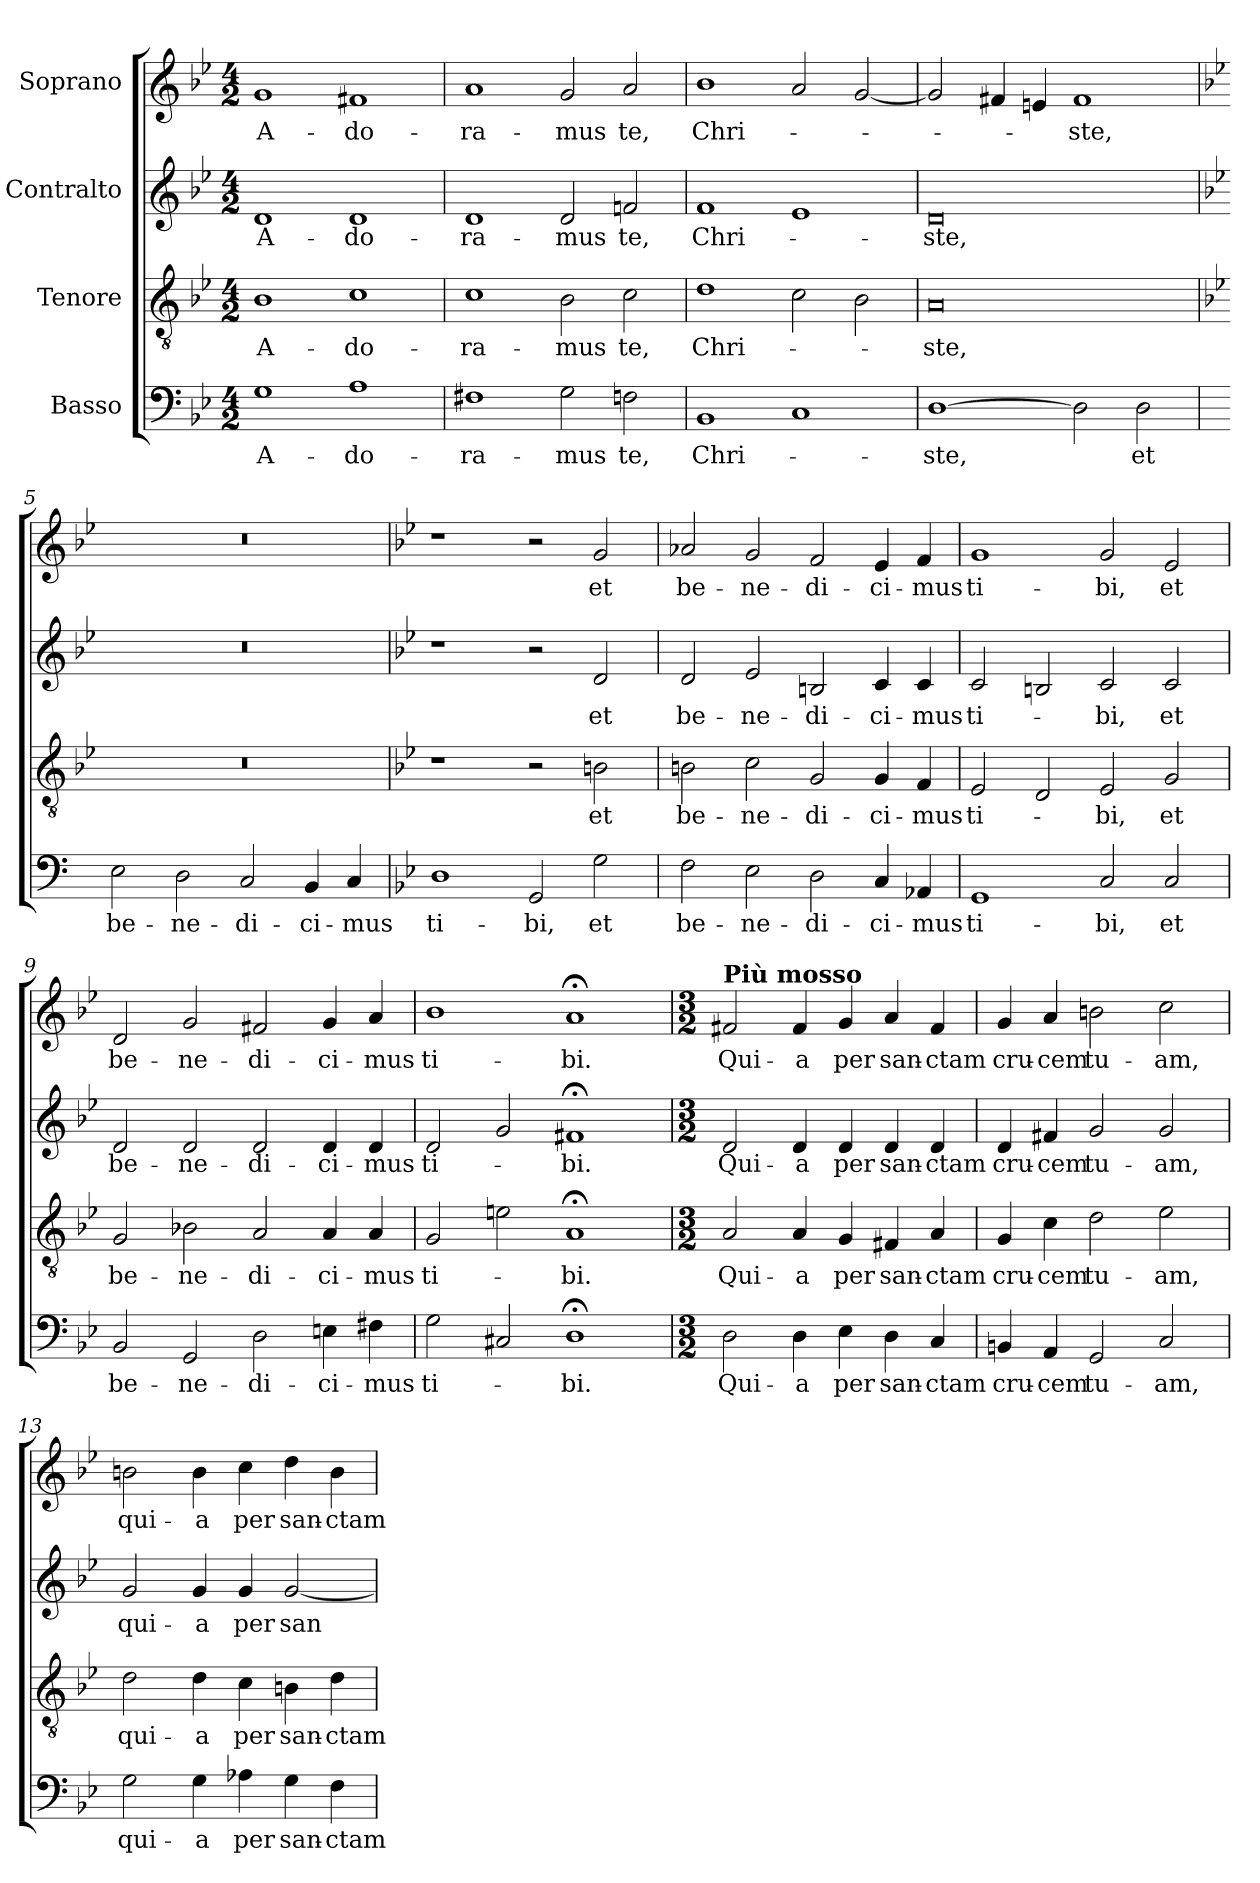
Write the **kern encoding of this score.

**kern	**text	**kern	**text	**kern	**text	**kern	**text
*part4	*part4	*part3	*part3	*part2	*part2	*part1	*part1
*staff4	*staff4	*staff3	*staff3	*staff2	*staff2	*staff1	*staff1
*I"Basso	*	*I"Tenore	*	*I"Contralto	*	*I"Soprano	*
!!LO:PB:g=z
*stria5	*	*stria5	*	*stria5	*	*stria5	*
*clefF4	*	*clefGv2	*	*clefG2	*	*clefG2	*
*k[b-e-]	*	*k[b-e-]	*	*k[b-e-]	*	*k[b-e-]	*
*B-:	*	*B-:	*	*B-:	*	*B-:	*
*M4/2	*	*M4/2	*	*M4/2	*	*M4/2	*
=1	=1	=1	=1	=1	=1	=1	=1
!	!LO:LY:b:cj	!	!LO:LY:b:cj	!	!LO:LY:b:cj	!	!LO:LY:b:cj
1G	A-	1B-	A-	1d	A-	1g	A-
!	!LO:LY:b:cj	!	!LO:LY:b:cj	!	!LO:LY:b:cj	!	!LO:LY:b:cj
1A	-do-	1c	-do-	1d	-do-	1f#X	-do-
=2	=2	=2	=2	=2	=2	=2	=2
!	!LO:LY:b	!	!LO:LY:b	!	!LO:LY:b	!	!LO:LY:b
1F#X	-ra-	1c	-ra-	1d	-ra-	1a	-ra-
!	!LO:LY:b:cj	!	!LO:LY:b:cj	!	!LO:LY:b:cj	!	!LO:LY:b:cj
2G\	-mus	2B-\	-mus	2d/	-mus	2g/	-mus
!	!LO:LY:b:cj	!	!LO:LY:b:cj	!	!LO:LY:b:cj	!	!LO:LY:b:cj
2Fn\	te,	2c\	te,	2fn/	te,	2a/	te,
=3	=3	=3	=3	=3	=3	=3	=3
!	!LO:LY:b:cj	!	!LO:LY:b:cj	!	!LO:LY:b:cj	!	!LO:LY:b:cj
1BB-	Chri-	1d	Chri-	1f	Chri-	1b-	Chri-
1C	.	2c\	.	1e-	.	2a/	.
.	.	2B-\	.	.	.	[<2g/	.
=4	=4	=4	=4	=4	=4	=4	=4
!	!LO:LY:b:cj	!	!LO:LY:b:cj	!	!LO:LY:b:cj	!	!
[>1D	-ste,	0A	-ste,	0d	-ste,	2g/]	.
.	.	.	.	.	.	4f#X/	.
.	.	.	.	.	.	4en/	.
!	!	!	!	!	!	!	!LO:LY:b:cj
2D\]	.	.	.	.	.	1f#	-ste,
!	!LO:LY:b:cj	!	!	!	!	!	!
2D\	et	.	.	.	.	.	.
=5	=5	=5	=5	=5	=5	=5	=5
*k[]	*	*	*	*	*	*	*
*C:	*	*	*	*	*	*	*
!	!LO:LY:b	!LO:N:vis=1	!	!LO:N:vis=1	!	!LO:N:vis=1	!
2E\	be-	0r	.	0r	.	0r	.
!	!LO:LY:b:cj	!	!	!	!	!	!
2D\	-ne-	.	.	.	.	.	.
!	!LO:LY:b:cj	!	!	!	!	!	!
2C/	-di-	.	.	.	.	.	.
!	!LO:LY:b:cj	!	!	!	!	!	!
4BB/	-ci-	.	.	.	.	.	.
!	!LO:LY:b:rj	!	!	!	!	!	!
4C/	-mus	.	.	.	.	.	.
!!LO:LB:g=z
=6	=6	=6	=6	=6	=6	=6	=6
*k[b-e-]	*	*	*	*	*	*	*
*B-:	*	*	*	*	*	*	*
!	!LO:LY:b:cj	!	!	!	!	!	!
1D	ti-	1r	.	1r	.	1r	.
!	!LO:LY:b:cj	!	!	!	!	!	!
2GG/	-bi,	2r	.	2r	.	2r	.
!	!LO:LY:b:cj	!	!LO:LY:b:cj	!	!LO:LY:b:cj	!	!LO:LY:b:cj
2G\	et	2Bn\	et	2d/	et	2g/	et
=7	=7	=7	=7	=7	=7	=7	=7
!	!LO:LY:b	!	!LO:LY:b	!	!LO:LY:b	!	!LO:LY:b
2F\	be-	2Bn\	be-	2d/	be-	2a-X/	be-
!	!LO:LY:b:cj	!	!LO:LY:b:cj	!	!LO:LY:b:cj	!	!LO:LY:b:cj
2E-\	-ne-	2c\	-ne-	2e-/	-ne-	2g/	-ne-
!	!LO:LY:b:cj	!	!LO:LY:b:cj	!	!LO:LY:b:cj	!	!LO:LY:b:cj
2D\	-di-	2G/	-di-	2Bn/	-di-	2f/	-di-
!	!LO:LY:b:cj	!	!LO:LY:b:cj	!	!LO:LY:b:cj	!	!LO:LY:b:cj
4C/	-ci-	4G/	-ci-	4c/	-ci-	4e-/	-ci-
!	!LO:LY:b:rj	!	!LO:LY:b:rj	!	!LO:LY:b:rj	!	!LO:LY:b:rj
4AA-X/	-mus	4F/	-mus	4c/	-mus	4f/	-mus
=8	=8	=8	=8	=8	=8	=8	=8
!	!LO:LY:b:cj	!	!LO:LY:b:cj	!	!LO:LY:b:cj	!	!LO:LY:b:cj
1GG	ti-	2E-/	ti-	2c/	ti-	1g	ti-
.	.	2D/	.	2Bn/	.	.	.
!	!LO:LY:b:cj	!	!LO:LY:b:cj	!	!LO:LY:b:cj	!	!LO:LY:b:cj
2C/	-bi,	2E-/	-bi,	2c/	-bi,	2g/	-bi,
!	!LO:LY:b:cj	!	!LO:LY:b:cj	!	!LO:LY:b:cj	!	!LO:LY:b:cj
2C/	et	2G/	et	2c/	et	2e-/	et
=9	=9	=9	=9	=9	=9	=9	=9
!	!LO:LY:b:cj	!	!LO:LY:b:cj	!	!LO:LY:b:cj	!	!LO:LY:b:cj
2BB-/	be-	2G/	be-	2d/	be-	2d/	be-
!	!LO:LY:b	!	!LO:LY:b	!	!LO:LY:b	!	!LO:LY:b
2GG/	-ne-	2B-X\	-ne-	2d/	-ne-	2g/	-ne-
!	!LO:LY:b:cj	!	!LO:LY:b:cj	!	!LO:LY:b:cj	!	!LO:LY:b:cj
2D\	-di-	2A/	-di-	2d/	-di-	2f#X/	-di-
!	!LO:LY:b:cj	!	!LO:LY:b:cj	!	!LO:LY:b:cj	!	!LO:LY:b:cj
4En\	-ci-	4A/	-ci-	4d/	-ci-	4g/	-ci-
!	!LO:LY:b:rj	!	!LO:LY:b:rj	!	!LO:LY:b:rj	!	!LO:LY:b:rj
4F#X\	-mus	4A/	-mus	4d/	-mus	4a/	-mus
=10	=10	=10	=10	=10	=10	=10	=10
!	!LO:LY:b:cj	!	!LO:LY:b:cj	!	!LO:LY:b:cj	!	!LO:LY:b:cj
2G\	ti-	2G/	ti-	2d/	ti-	1b-	ti-
2C#X/	.	2en\	.	2g/	.	.	.
!	!LO:LY:b:cj	!	!LO:LY:b:cj	!	!LO:LY:b:cj	!	!LO:LY:b:cj
1D;<	-bi.	1A;<	-bi.	1f#X;<	-bi.	1a;<	-bi.
!!LO:LB:g=z
=11	=11	=11	=11	=11	=11	=11	=11
*M3/2	*	*M3/2	*	*M3/2	*	*M3/2	*
!	!	!	!	!	!	!LO:TX:a:B:t=Più mosso	!
!	!LO:LY:b:cj	!	!LO:LY:b:cj	!	!LO:LY:b:cj	!	!LO:LY:b:cj
2D\	Qui-	2A/	Qui-	2d/	Qui-	2f#X/	Qui-
!	!LO:LY:b:cj	!	!LO:LY:b:cj	!	!LO:LY:b:cj	!	!LO:LY:b:cj
4D\	-a	4A/	-a	4d/	-a	4f#/	-a
!	!LO:LY:b:cj	!	!LO:LY:b:cj	!	!LO:LY:b:cj	!	!LO:LY:b:cj
4E-\	per	4G/	per	4d/	per	4g/	per
!	!LO:LY:b	!	!LO:LY:b	!	!LO:LY:b	!	!LO:LY:b
4D\	san-	4F#X/	san-	4d/	san-	4a/	san-
!	!LO:LY:b:cj	!	!LO:LY:b:cj	!	!LO:LY:b:cj	!	!LO:LY:b:cj
4C/	-ctam	4A/	-ctam	4d/	-ctam	4f#/	-ctam
=12	=12	=12	=12	=12	=12	=12	=12
!	!LO:LY:b	!	!LO:LY:b	!	!LO:LY:b	!	!LO:LY:b
4BBn/	cru-	4G/	cru-	4d/	cru-	4g/	cru-
!	!LO:LY:b:rj	!	!LO:LY:b:rj	!	!LO:LY:b:rj	!	!LO:LY:b:rj
4AA/	-cem	4c\	-cem	4f#X/	-cem	4a/	-cem
!	!LO:LY:b:cj	!	!LO:LY:b:cj	!	!LO:LY:b:cj	!	!LO:LY:b:cj
2GG/	tu-	2d\	tu-	2g/	tu-	2bn\	tu-
!	!LO:LY:b:cj	!	!LO:LY:b:cj	!	!LO:LY:b:cj	!	!LO:LY:b:cj
2C/	-am,	2e-\	-am,	2g/	-am,	2cc\	-am,
=13	=13	=13	=13	=13	=13	=13	=13
!	!LO:LY:b:cj	!	!LO:LY:b:cj	!	!LO:LY:b:cj	!	!LO:LY:b:cj
2G\	qui-	2d\	qui-	2g/	qui-	2bn\	qui-
!	!LO:LY:b:cj	!	!LO:LY:b:cj	!	!LO:LY:b:cj	!	!LO:LY:b:cj
4G\	-a	4d\	-a	4g/	-a	4b\	-a
!	!LO:LY:b:cj	!	!LO:LY:b:cj	!	!LO:LY:b:cj	!	!LO:LY:b:cj
4A-X\	per	4c\	per	4g/	per	4cc\	per
!	!LO:LY:b	!	!LO:LY:b	!	!LO:LY:b:cj	!	!LO:LY:b
4G\	san-	4Bn\	san-	[>2g/	san-	4dd\	san-
!	!LO:LY:b:cj	!	!LO:LY:b:cj	!	!	!	!LO:LY:b:cj
4F\	-ctam	4d\	-ctam	.	.	4b\	-ctam
=	=	=	=	=	=	=	=
*-	*-	*-	*-	*-	*-	*-	*-
